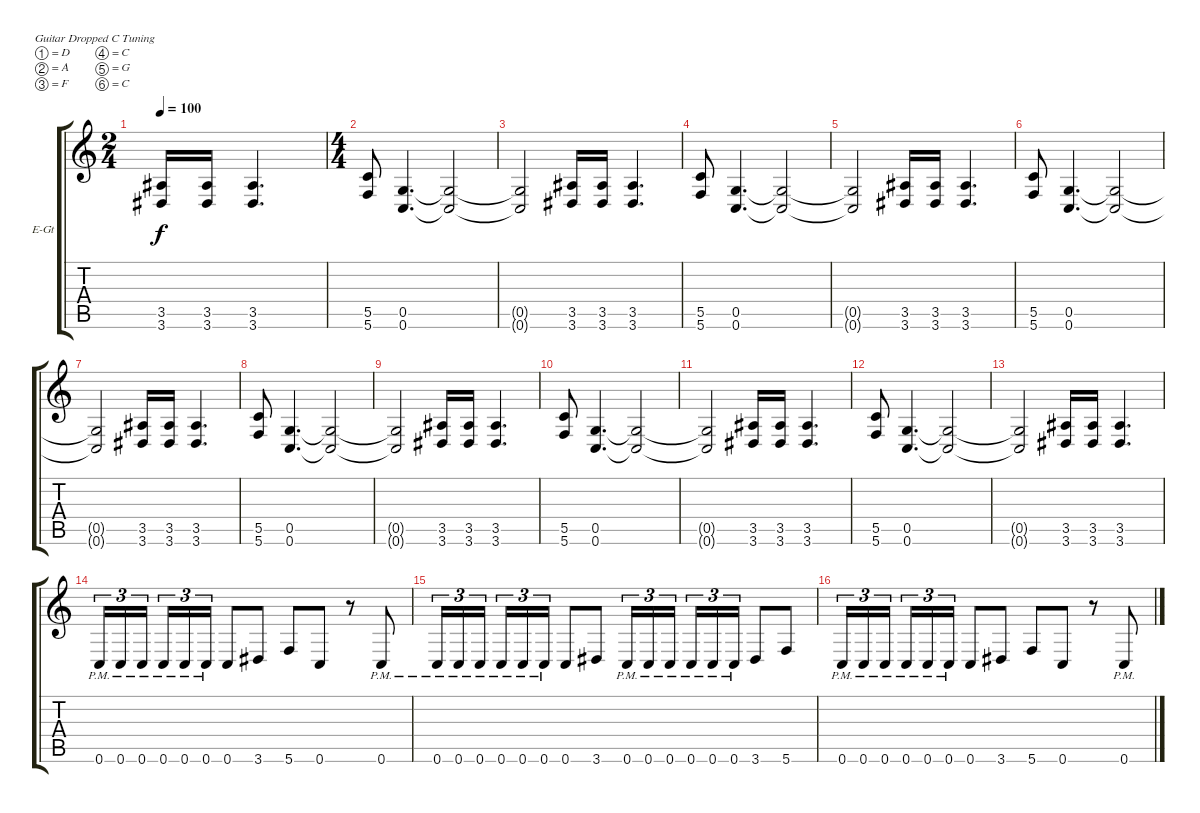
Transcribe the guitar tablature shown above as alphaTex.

\bracketExtendMode groupsimilarinstruments
\firstSystemTrackNameOrientation horizontal
\otherSystemsTrackNameOrientation horizontal
\track ("Kirk Hammett (Lead Guitar)" "E-Gt") {instrument distortionguitar}
\staff {score tabs}
\tuning (D4 A3 F3 C3 G2 C2)
\ts (2 4)
\tempo 100
\clef g2
\scale
0.395904
\ks c
(3.6 3.5).16{dy f} (3.6 3.5).16 (3.6 3.5).4{d} |
\ts (4 4)
\scale
0.395904 (5.6 5.5).8 (0.6 0.5).4{d} (0.6{t} 0.5{t}).2 |
\scale
0.333333 (0.6{t} 0.5{t}).2 (3.6 3.5).16 (3.6 3.5).16 (3.6 3.5).4{d} |
\scale
0.333333 (5.6 5.5).8 (0.6 0.5).4{d} (0.6{t} 0.5{t}).2 |
\scale
0.333333 (0.6{t} 0.5{t}).2 (3.6 3.5).16 (3.6 3.5).16 (3.6 3.5).4{d} |
\scale
0.333333 (5.6 5.5).8 (0.6 0.5).4{d} (0.6{t} 0.5{t}).2 |
\scale
0.333333 (0.6{t} 0.5{t}).2 (3.6 3.5).16 (3.6 3.5).16 (3.6 3.5).4{d} |
\scale
0.333333 (5.6 5.5).8 (0.6 0.5).4{d} (0.6{t} 0.5{t}).2 |
\scale
0.333333 (0.6{t} 0.5{t}).2 (3.6 3.5).16 (3.6 3.5).16 (3.6 3.5).4{d} |
\scale
0.333333 (5.6 5.5).8 (0.6 0.5).4{d} (0.6{t} 0.5{t}).2 |
\scale
0.333333 (0.6{t} 0.5{t}).2 (3.6 3.5).16 (3.6 3.5).16 (3.6 3.5).4{d} |
(5.6 5.5).8 (0.6 0.5).4{d} (0.6{t} 0.5{t}).2 |
(0.6{t} 0.5{t}).2 (3.6 3.5).16 (3.6 3.5).16 (3.6 3.5).4{d} |
0.6{pm}.16{tu (3 2)} 0.6{pm}.16{tu (3 2)} 0.6{pm}.16{tu (3 2)} 0.6{pm}.16{tu (3 2)} 0.6{pm}.16{tu (3 2)} 0.6{pm}.16{tu (3 2)} 0.6.8 3.6.8 5.6.8 0.6.8 r.8 0.6{pm}.8 |
0.6{pm}.16{tu (3 2)} 0.6{pm}.16{tu (3 2)} 0.6{pm}.16{tu (3 2)} 0.6{pm}.16{tu (3 2)} 0.6{pm}.16{tu (3 2)} 0.6{pm}.16{tu (3 2)} 0.6.8 3.6.8 0.6{pm}.16{tu (3 2)} 0.6{pm}.16{tu (3 2)} 0.6{pm}.16{tu (3 2)} 0.6{pm}.16{tu (3 2)} 0.6{pm}.16{tu (3 2)} 0.6{pm}.16{tu (3 2)} 3.6.8 5.6.8 |
0.6{pm}.16{tu (3 2)} 0.6{pm}.16{tu (3 2)} 0.6{pm}.16{tu (3 2)} 0.6{pm}.16{tu (3 2)} 0.6{pm}.16{tu (3 2)} 0.6{pm}.16{tu (3 2)} 0.6.8 3.6.8 5.6.8 0.6.8 r.8 0.6{pm}.8
